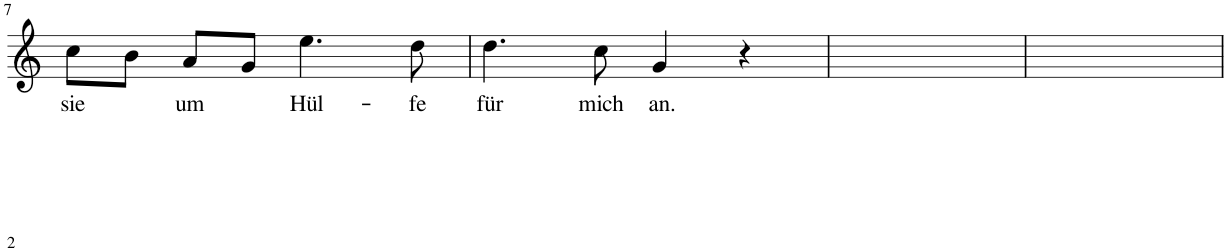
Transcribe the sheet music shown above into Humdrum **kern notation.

**kern	**text
*part1	*part1
*staff1	*staff1
*I"Piano	*
*I'Pno.	*
!!LO:PB:g=z
*clefG2	*
*k[]	*
*M4/4	*
*met(c)	*
=7	=7
!	!LO:LY:b
8cc\L	sie
8b\J	.
!	!LO:LY:b
8a/L	um
8g/J	.
!	!LO:LY:b
4.ee\	Hül-
!	!LO:LY:b
8dd\	-fe
=8	=8
!	!LO:LY:b
4.dd\	für
!	!LO:LY:b
8cc\	mich
!	!LO:LY:b
4g/	an.
4r	.
=9	=9
1ryy	.
=10	=10
1ryy	.
=	=
*-	*-
